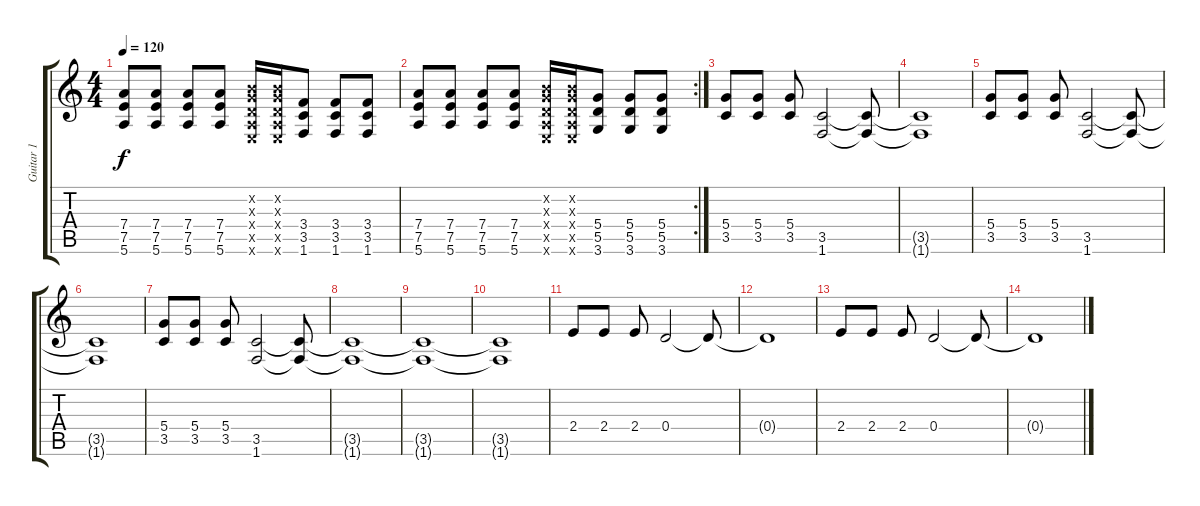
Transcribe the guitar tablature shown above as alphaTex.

\track ("Guitar 1" "Guitar 1") {instrument distortionguitar}
\staff {score tabs}
\tuning (E4 B3 G3 D3 A2 E2) {hide}
\ts (4 4)
\tempo 120
\clef g2
\ks c
(7.4 7.5 5.6).8{dy f} (7.4 7.5 5.6).8 (7.4 7.5 5.6).8 (7.4 7.5 5.6).8 (0.2{x} 0.3{x} 0.4{x} 0.5{x} 0.6{x}).16 (0.2{x} 0.3{x} 0.4{x} 0.5{x} 0.6{x}).16 (3.4 3.5 1.6).8 (3.4 3.5 1.6).8 (3.4 3.5 1.6).8 |
\rc 2
(7.4 7.5 5.6).8 (7.4 7.5 5.6).8 (7.4 7.5 5.6).8 (7.4 7.5 5.6).8 (0.2{x} 0.3{x} 0.4{x} 0.5{x} 0.6{x}).16 (0.2{x} 0.3{x} 0.4{x} 0.5{x} 0.6{x}).16 (5.4 5.5 3.6).8 (5.4 5.5 3.6).8 (5.4 5.5 3.6).8 |
(5.4 3.5).8 (5.4 3.5).8 (5.4 3.5).8 (3.5 1.6).2 (3.5{t} 1.6{t}).8 |
(3.5{t} 1.6{t}).1 |
(5.4 3.5).8 (5.4 3.5).8 (5.4 3.5).8 (3.5 1.6).2 (3.5{t} 1.6{t}).8 |
(3.5{t} 1.6{t}).1 |
(5.4 3.5).8 (5.4 3.5).8 (5.4 3.5).8 (3.5 1.6).2 (3.5{t} 1.6{t}).8 |
(3.5{t} 1.6{t}).1 |
(3.5{t} 1.6{t}).1 |
(3.5{t} 1.6{t}).1 |
2.4.8 2.4.8 2.4.8 0.4.2 0.4{t}.8 |
0.4{t}.1 |
2.4.8 2.4.8 2.4.8 0.4.2 0.4{t}.8 |
0.4{t}.1
